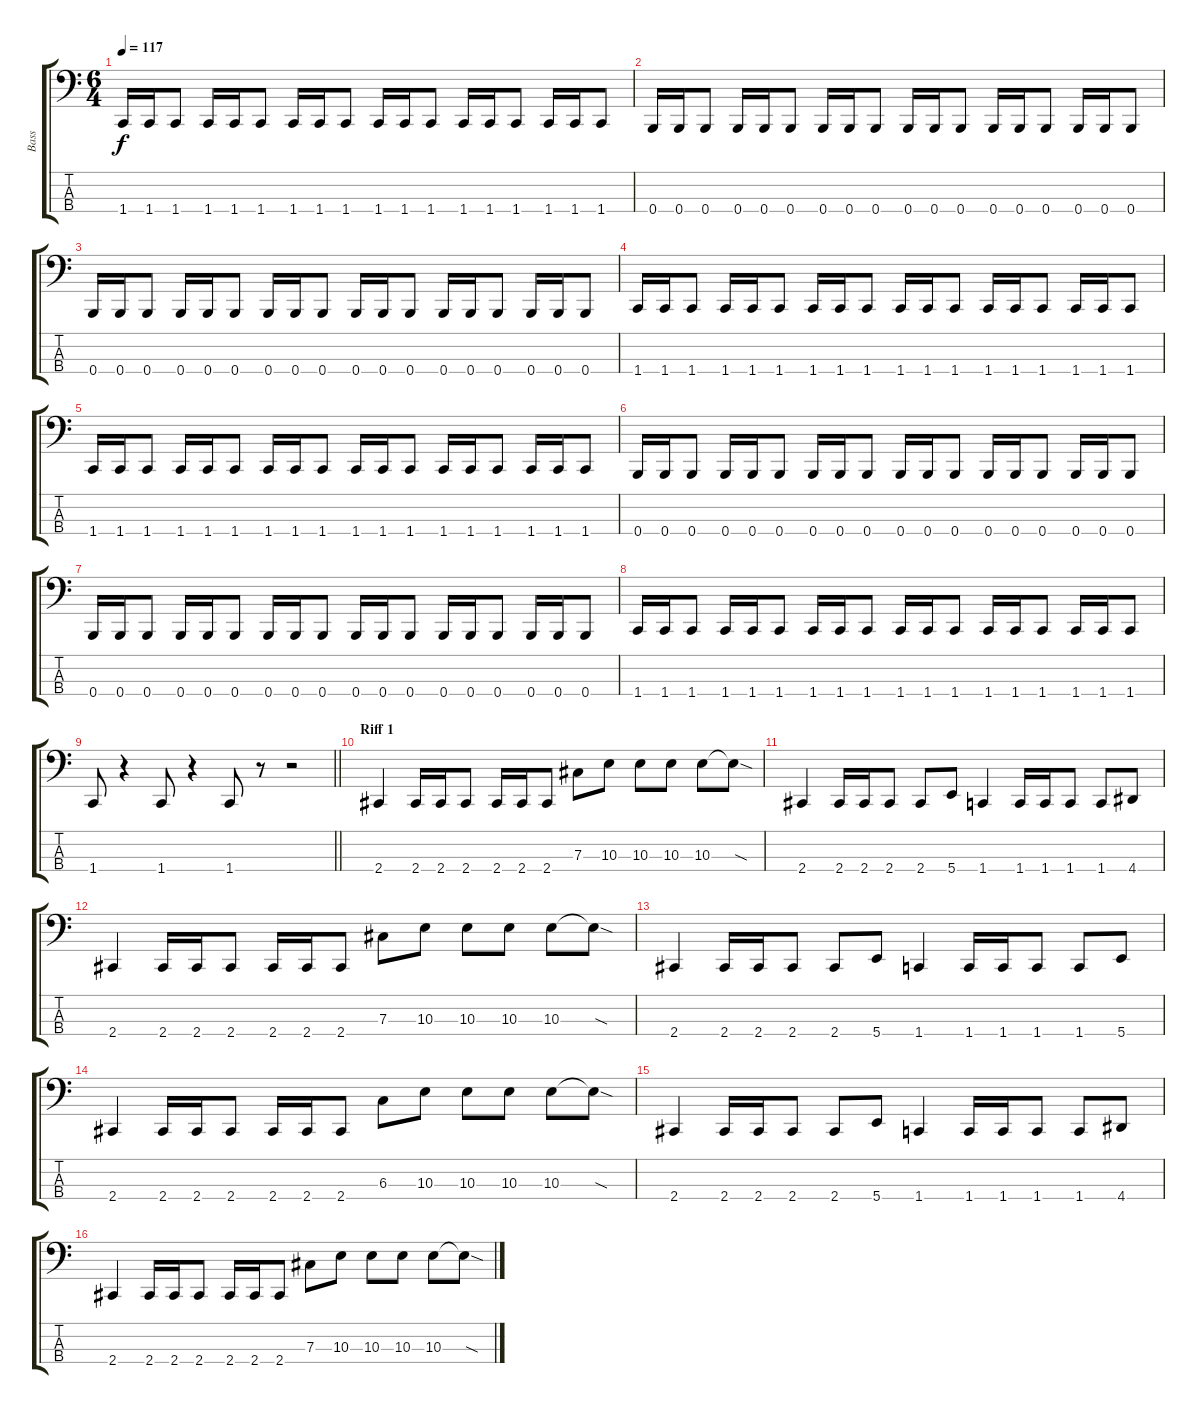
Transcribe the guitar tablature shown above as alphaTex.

\track ("Bass" "Bass") {instrument electricbassfinger}
\staff {score tabs}
\tuning (E2 B1 Gb1 B0) {hide}
\ts (6 4)
\tempo 117
\clef f4
\ks c
1.4.16{dy f} 1.4.16 1.4.8 1.4.16 1.4.16 1.4.8 1.4.16 1.4.16 1.4.8 1.4.16 1.4.16 1.4.8 1.4.16 1.4.16 1.4.8 1.4.16 1.4.16 1.4.8 |
0.4.16 0.4.16 0.4.8 0.4.16 0.4.16 0.4.8 0.4.16 0.4.16 0.4.8 0.4.16 0.4.16 0.4.8 0.4.16 0.4.16 0.4.8 0.4.16 0.4.16 0.4.8 |
0.4.16 0.4.16 0.4.8 0.4.16 0.4.16 0.4.8 0.4.16 0.4.16 0.4.8 0.4.16 0.4.16 0.4.8 0.4.16 0.4.16 0.4.8 0.4.16 0.4.16 0.4.8 |
1.4.16 1.4.16 1.4.8 1.4.16 1.4.16 1.4.8 1.4.16 1.4.16 1.4.8 1.4.16 1.4.16 1.4.8 1.4.16 1.4.16 1.4.8 1.4.16 1.4.16 1.4.8 |
1.4.16 1.4.16 1.4.8 1.4.16 1.4.16 1.4.8 1.4.16 1.4.16 1.4.8 1.4.16 1.4.16 1.4.8 1.4.16 1.4.16 1.4.8 1.4.16 1.4.16 1.4.8 |
0.4.16 0.4.16 0.4.8 0.4.16 0.4.16 0.4.8 0.4.16 0.4.16 0.4.8 0.4.16 0.4.16 0.4.8 0.4.16 0.4.16 0.4.8 0.4.16 0.4.16 0.4.8 |
0.4.16 0.4.16 0.4.8 0.4.16 0.4.16 0.4.8 0.4.16 0.4.16 0.4.8 0.4.16 0.4.16 0.4.8 0.4.16 0.4.16 0.4.8 0.4.16 0.4.16 0.4.8 |
1.4.16 1.4.16 1.4.8 1.4.16 1.4.16 1.4.8 1.4.16 1.4.16 1.4.8 1.4.16 1.4.16 1.4.8 1.4.16 1.4.16 1.4.8 1.4.16 1.4.16 1.4.8 |
\barLineRight lightlight
1.4.8 r.4 1.4.8 r.4 1.4.8 r.8 r.2 |
\section ("" "Riff 1")
2.4.4 2.4.16 2.4.16 2.4.8 2.4.16 2.4.16 2.4.8 7.3.8 10.3.8 10.3.8 10.3.8 10.3.8 10.3{sod t}.8 |
2.4.4 2.4.16 2.4.16 2.4.8 2.4.8 5.4.8 1.4.4 1.4.16 1.4.16 1.4.8 1.4.8 4.4.8 |
2.4.4 2.4.16 2.4.16 2.4.8 2.4.16 2.4.16 2.4.8 7.3.8 10.3.8 10.3.8 10.3.8 10.3.8 10.3{sod t}.8 |
2.4.4 2.4.16 2.4.16 2.4.8 2.4.8 5.4.8 1.4.4 1.4.16 1.4.16 1.4.8 1.4.8 5.4.8 |
2.4.4 2.4.16 2.4.16 2.4.8 2.4.16 2.4.16 2.4.8 6.3.8 10.3.8 10.3.8 10.3.8 10.3.8 10.3{sod t}.8 |
2.4.4 2.4.16 2.4.16 2.4.8 2.4.8 5.4.8 1.4.4 1.4.16 1.4.16 1.4.8 1.4.8 4.4.8 |
2.4.4 2.4.16 2.4.16 2.4.8 2.4.16 2.4.16 2.4.8 7.3.8 10.3.8 10.3.8 10.3.8 10.3.8 10.3{sod t}.8
